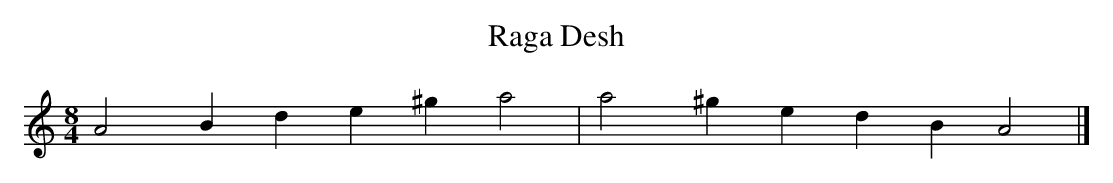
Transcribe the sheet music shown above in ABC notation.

X:1
T:Raga Desh
M:8/4
L:1/4
K:AMin
A2 B d e ^g a2 | a2 ^g e d B A2 |]

It's used in Indian classical music and also in folk tunes, including
the very popular nationalist song "Vande Mataram".  The only notated
version of it I can find includes other notes, not particularly important
to the tune but a bit more than passing notes; the opening phrase states
the rising Desh scale clearly, but it gets fuzzy after that.  Sung
versions vary a lot, so I'm not quite sure what assigning this tune to
Desh really means.  Answers from somebody who knows more than I do?
